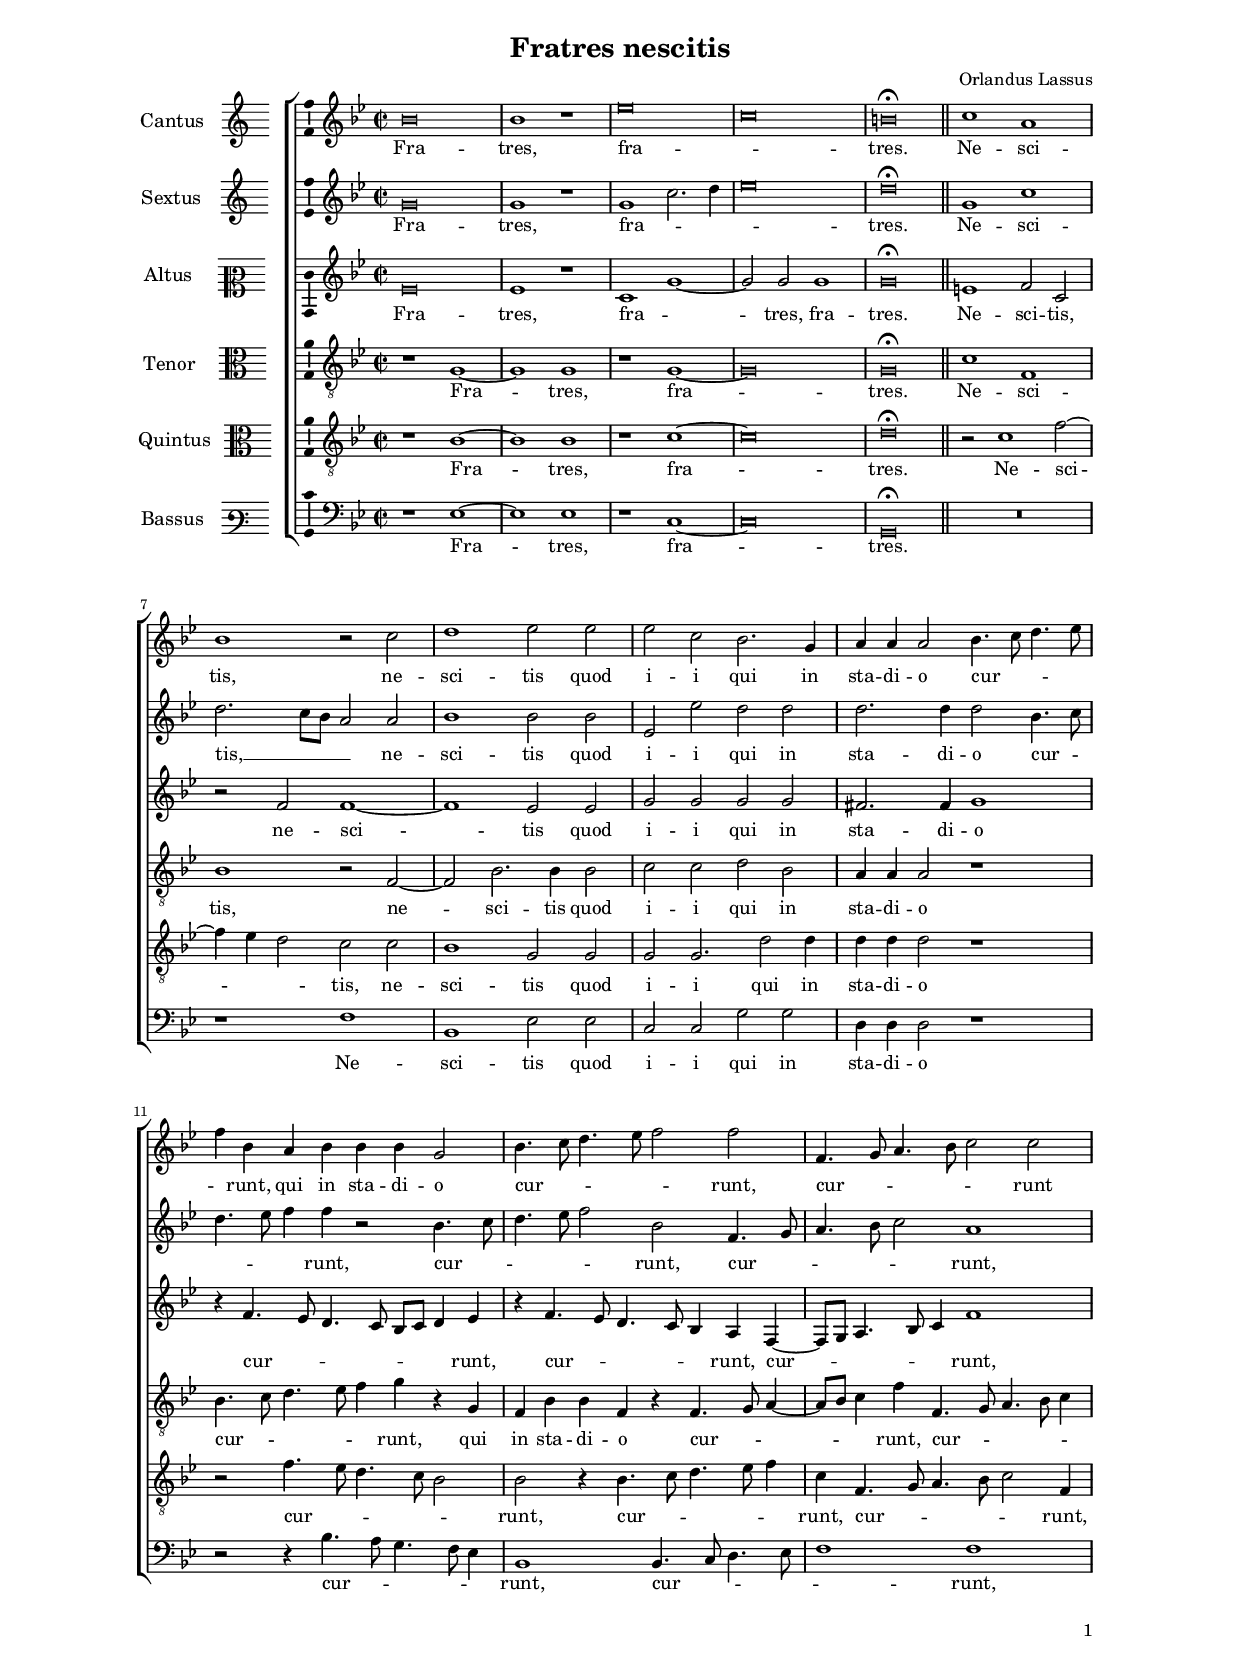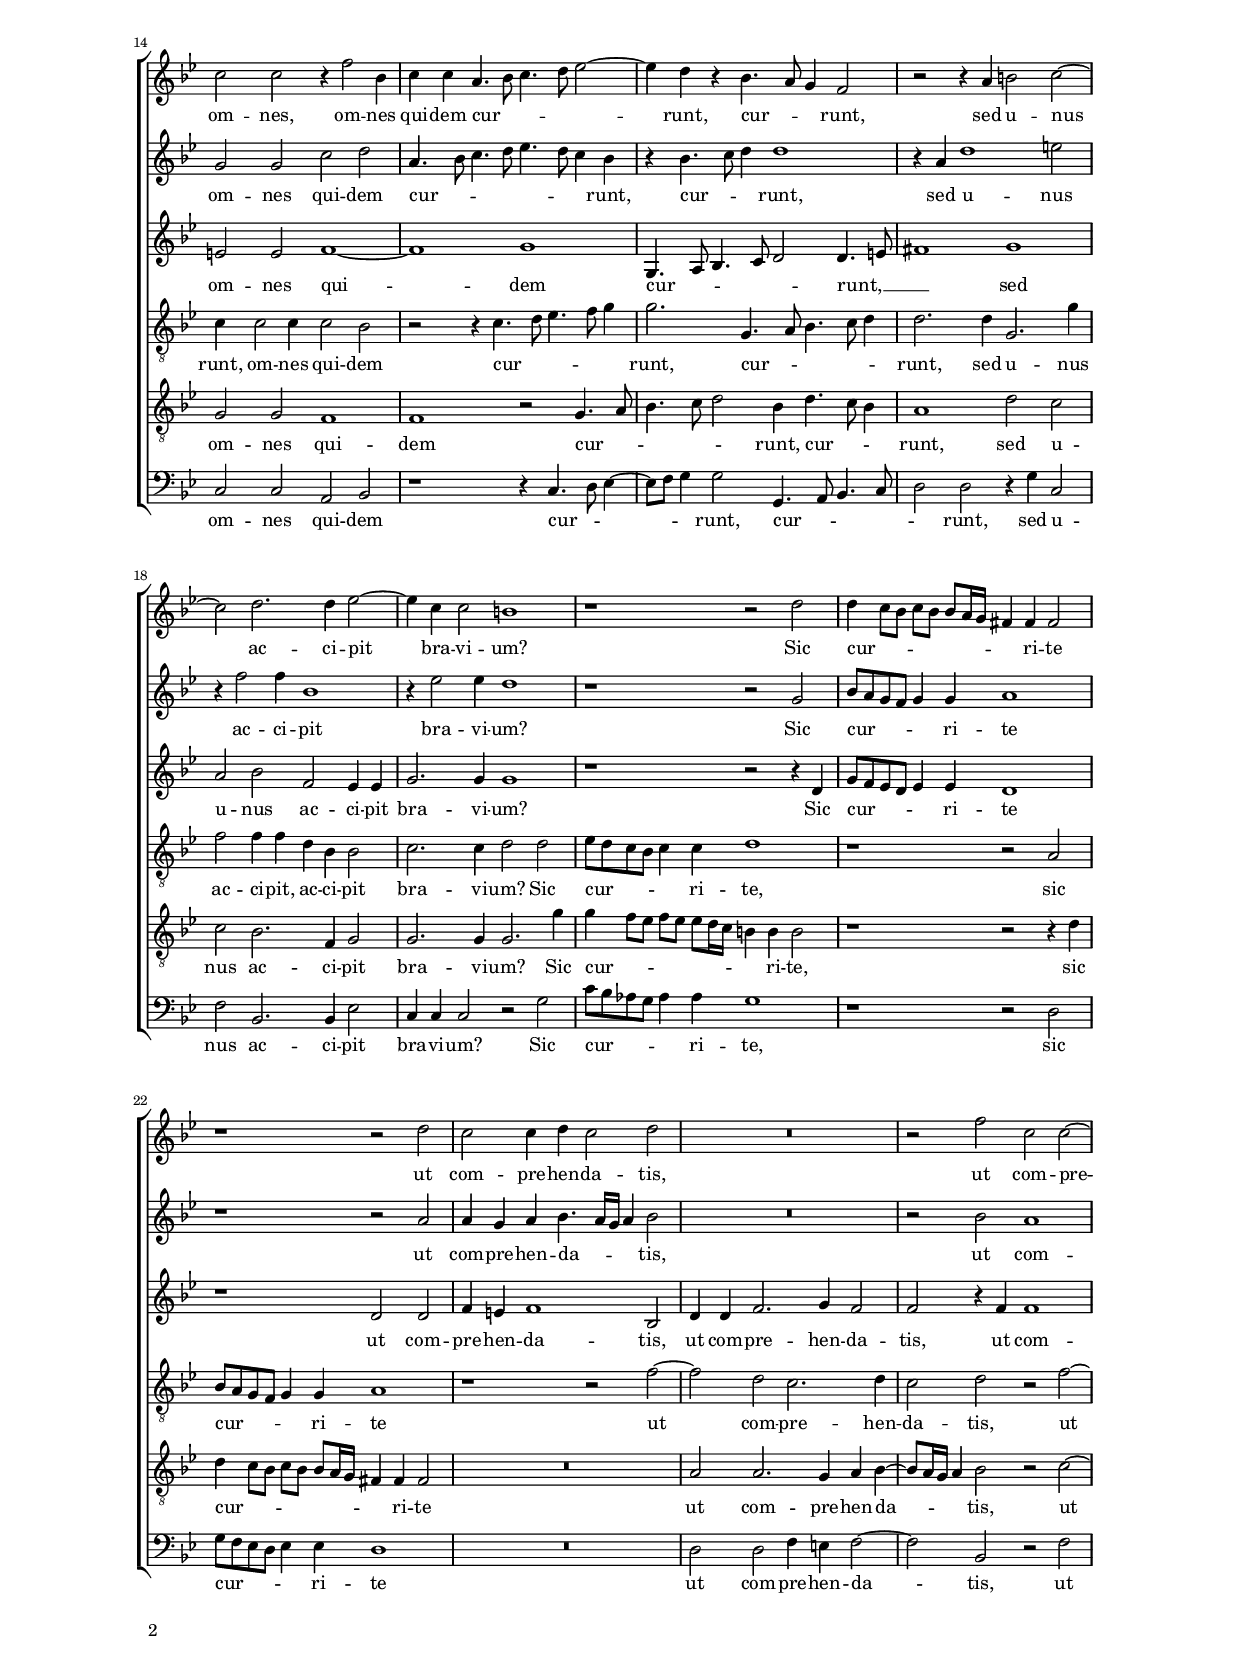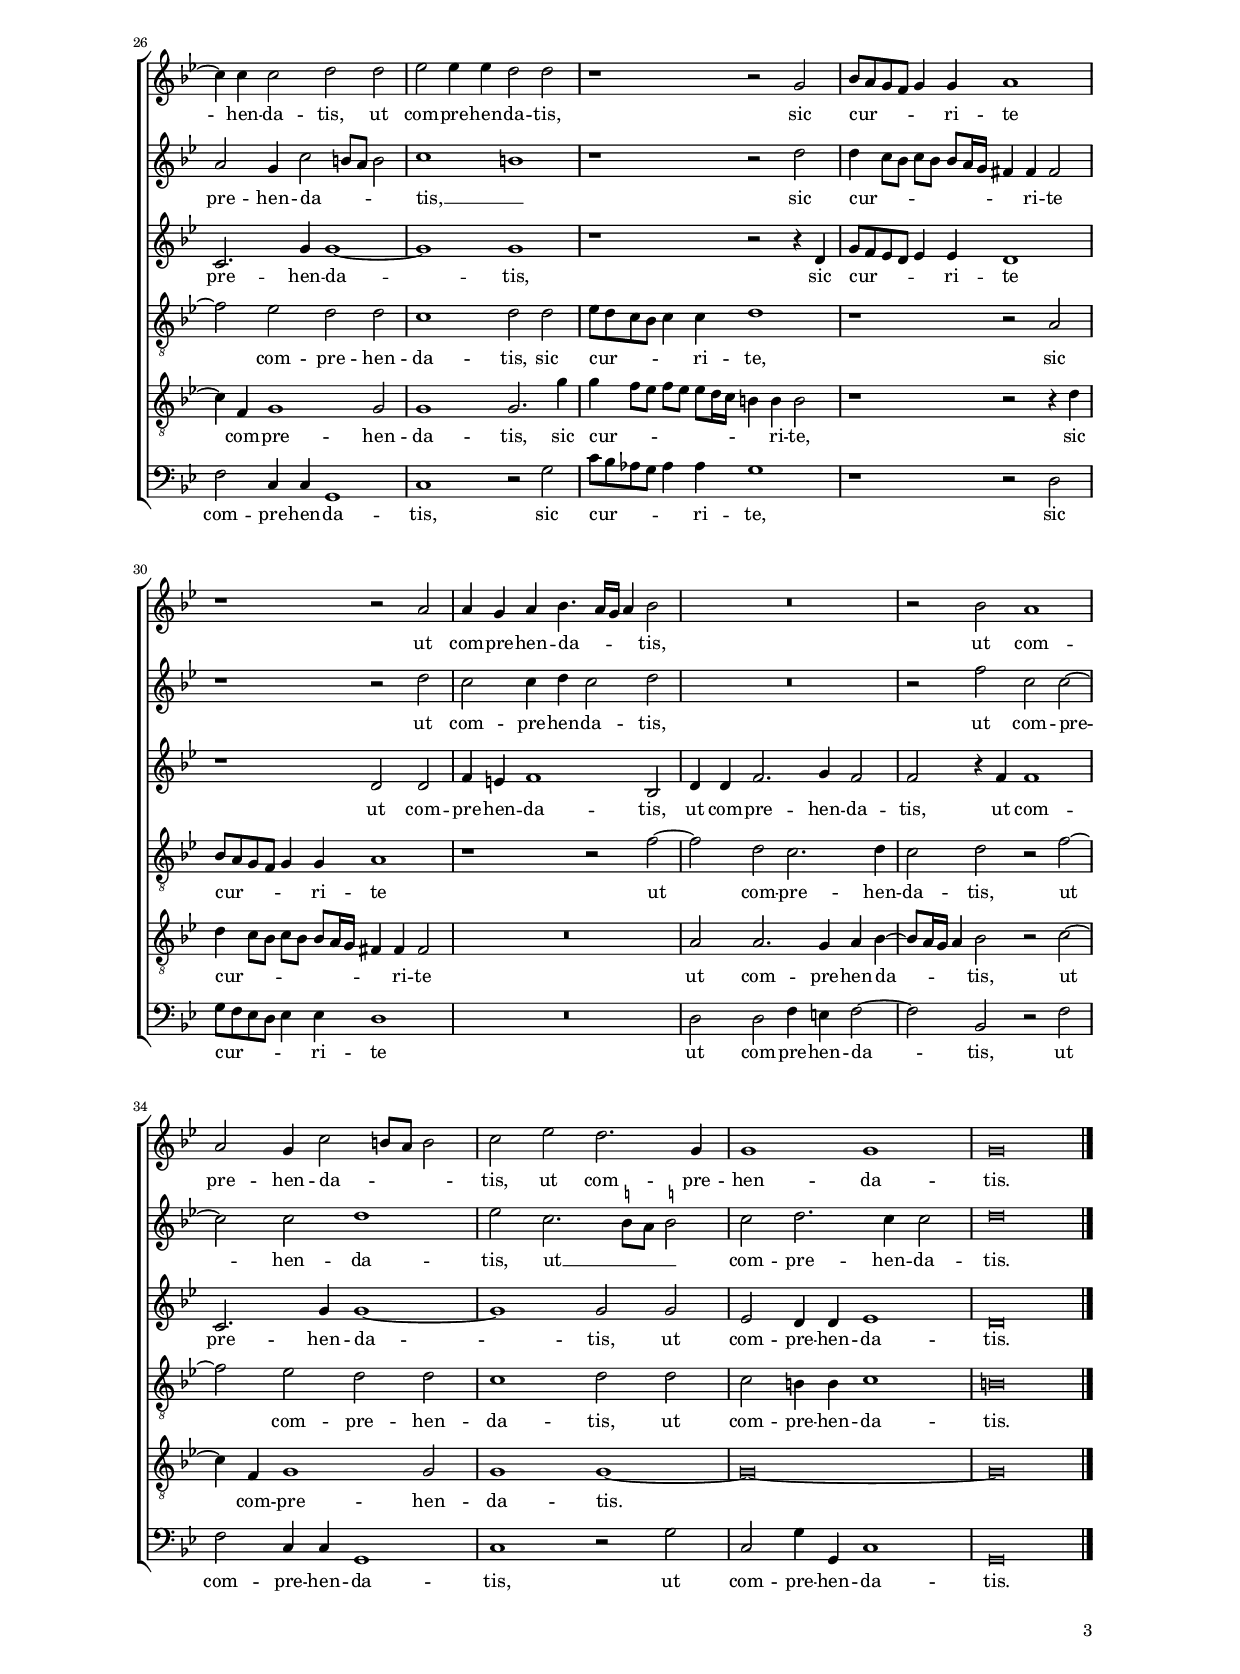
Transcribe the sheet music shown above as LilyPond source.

\header
{
  title="Fratres nescitis"
  composer="Orlandus Lassus"
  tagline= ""
}

\version "2.22.1"
\include "deutsch.ly"
#(set-global-staff-size 15)
#(ly:set-option 'point-and-click #f)

	
\paper
	{
	top-margin = 1.5 \cm
	bottom-margin = 1 \cm
	left-margin = 2.5 \cm
	right-margin = 2.5 \cm
	ragged-bottom = ##f
	ragged-last-bottom = ##t
	print-page-number = ##f
	system-system-spacing = #'((basic-distance . 17) (minimum-distance . 14) (padding . 6) (strechability . 250))
    oddFooterMarkup=\markup   \fill-line { "" \fromproperty #'page:page-number-string }
    evenFooterMarkup=\markup  \fill-line { \fromproperty #'page:page-number-string "" }
    last-bottom-spacing = #'((basic-distance . 12) (minimum-distance . 7) (padding . 4))
	systems-per-page = 3
%	min-systems-per-page = 3
	}

	
global = {
	\key c \major
	\time 2/2 \set Score.measureLength = #(ly:make-moment 2/1)
	\skip 1*2*5 \bar "||"
	\skip 1*2*32 \bar "|."
	}

	ficta = { \once \set suggestAccidentals = ##t }
	
	forget = #(define-music-function (music) (ly:music?) #{
		\accidentalStyle forget
		$music
		\accidentalStyle default
		#})
    
    m = \melisma
    me = \melismaEnd



incipitcantus = \markup { \score {
	{
	\set Staff.instrumentName = \markup { \fontsize #1 "Cantus" }
	\key c \major
	\clef violin
	s4 \bar ""
	}
	\layout  {
	raggedright = ##t
	indent = 1.6 \cm
	line-width = 2.4 \cm
	\context { \Staff \remove Time_signature_engraver }
	\override Staff.Clef.Y-extent = #'(0 . 0)
	}} \hspace #1 }
	

incipitsextus = \markup { \score {
	{
	\set Staff.instrumentName = \markup { \fontsize #1 "Sextus" }
	\key c \major
	\clef violin
	s4 \bar ""
	}
	\layout  {
	raggedright = ##t
	indent = 1.6 \cm
	line-width = 2.4 \cm
	\context { \Staff \remove Time_signature_engraver }
	\override Staff.Clef.Y-extent = #'(0 . 0)
	}} \hspace #1 }
      
      
incipitaltus = \markup { \score {
	{
	\set Staff.instrumentName = \markup { \fontsize #1 "Altus" }
	\key c \major
	\clef mezzosoprano
	s4 \bar ""
	}
	\layout  {
	raggedright = ##t
	indent = 1.6 \cm
	line-width = 2.4 \cm
	\context { \Staff \remove Time_signature_engraver }
	\override Staff.Clef.Y-extent = #'(0 . 0)
	}} \hspace #1 }


incipittenor = \markup { \score {
	{
	\set Staff.instrumentName = \markup { \fontsize #1 "Tenor" }
	\key c \major
	\clef alto
	s4 \bar ""
	}
	\layout  {
	raggedright = ##t
	indent = 1.6 \cm
	line-width = 2.4 \cm
	\context { \Staff \remove Time_signature_engraver }
	\override Staff.Clef.Y-extent = #'(0 . 0)
	}} \hspace #1 }
      
      
incipitquintus = \markup { \score {
	{
	\set Staff.instrumentName = \markup { \fontsize #1 "Quintus" }
	\key c \major
	\clef alto
	s4 \bar ""
	}
	\layout  {
	raggedright = ##t
	indent = 1.6 \cm
	line-width = 2.4 \cm
	\context { \Staff \remove Time_signature_engraver }
	\override Staff.Clef.Y-extent = #'(0 . 0)
	}} \hspace #1 }
      
      
incipitbassus = \markup { \score {
	{
	\set Staff.instrumentName = \markup { \fontsize #1 "Bassus" }
	\key c \major
	\clef varbaritone
	s4 \bar ""
	}
	\layout  {
	raggedright = ##t
	indent = 1.6 \cm
	line-width = 2.4 \cm
	\context { \Staff \remove Time_signature_engraver }
	\override Staff.Clef.Y-extent = #'(0 . 0)
	}} \hspace #1 }


cantus =  \relative c''
	{
	c\breve
	c1 r
	f\breve \m
	d\breve \me
%5
	cis\breve\fermata |
	d1 h
	c1 r2 d
	e1 f2 f
	f2 d c2. a4
%10
	h4 h h2 c4. \m d8 e4. f8 |
	g4 \me c, h c c c a2
	c4. \m d8 e4. f8 g2 \me g
	g,4. \m a8 h4. c8 d2 \me d
	d2 d r4 g2 c,4
%15
	d4 d h4. \m c8 d4. e8 f2~ |
	f4 \me e r c4. \m h8 a4 \me g2
	r2 r4 h cis2 d~
	d2 e2. e4 f2~
	f4 d d2 cis1
%20
	r1 r2 e |
	e4 \m d8 c d[ c] c h16 a gis4 \me gis gis2
	r1 r2 e'
	d2 d4 e d2 e
	R\breve
%25
	r2 g d d~ |
	d4 d d2 e e
	f2 f4 f e2 e
	r1 r2 a,
	c8 \m h a g a4 \me a h1
%30
	r1 r2 h |
	h4 a h c4. \m h16 a h4 \me c2
	R\breve
	r2 c h1
	h2 a4 d2 \m cis8 h cis2 \me
%35
	d2 f e2. a,4 |
	a1 a
	a\breve |
	}
	

sextus = \relative c''
	{
	a\breve
	a1 r
	a1 \m d2. e4
	f\breve \me
%5
	e\breve\fermata |
	a,1 d
	e2. \m d8 c h2 \me h
	c1 c2 c
	f,2 f' e e
%10
	e2. e4 e2 c4. \m d8 |
	e4. f8 g4 \me g r2 c,4. \m d8
	e4. f8 g2 \me c, g4. \m a8
	h4. c8 d2 \me h1
	a2 a d e
%15
	h4. \m c8 d4. e8 f4. e8 d4 \me c |
	r4 c4. \m d8 e4 \me e1
	r4 h e1 fis2
	r4 g2 g4 c,1
	r4 f2 f4 e1
%20
	r1 r2 a, |
	c8 \m h a g a4 \me a h1
	r1 r2 h
	h4 a h c4. \m h16 a h4 \me c2
	R\breve
%25
	r2 c h1 |
	h2 a4 d2 \m cis8 h cis2 \me
	d1 \m cis \me
	r1 r2 e
	e4 \m d8 c d[ c] c8 h16 a gis4 \me gis gis2
%30
	r1 r2 e' |
	d2 d4 e d2 e
	R\breve
	r2 g d d~
	d2 d e1
%35
	f2 d2. \m \stemDown \ficta cis8 h \stemNeutral \ficta cis!2 \me |
	d2 e2. d4 d2
	e\breve |
	}

altus =  \relative c'
	{
	f\breve
	f1 r
	d1 \m a'~
	a2 \me a a1
%5
	a\breve\fermata |
	fis1 g2 d
	r2 g g1~
	g1 f2 f
	a2 a a a
%10
	gis2. gis4 a1 |
	r4 g4. \m f8 e4. d8 c[ d] e4 \me f
	r4 g4. \m f8 e4. d8 c4 \me h g4~
	g8 \m a h4. c8 d4 \me g1
	fis2 fis g1~
%15
	g1 a |
	a,4. \m h8 c4. d8 e2 \me e4. \m fis8
	gis1 \me a
	h2 c g f4 f
	a2. a4 a1
%20
	r1 r2 r4 e |
	a8 \m g f e f4 \me f e1
	r1 e2 e
	g4 fis g1 c,2
	e4 e g2. a4 g2
%25
	g2 r4 g g1 |
	d2. a'4 a1~
	a1 a
	r1 r2 r4 e
	a8 \m g f e f4 \me f e1
%30
	r1 e2 e |
	g4 fis g1 c,2
	e4 e g2. a4 g2
	g2 r4 g g1
	d2. a'4 a1~
%35
	a1 a2 a |
	f2 e4 e f1
	e\breve |
	}


tenor =  \relative c'
	{
	r1 a~
	a1 a
	r1 a~
	a\breve
%5
	a\breve\fermata |
	d1 g,
	c1 r2 g~
	g2 c2. c4 c2
	d2 d e c
%10
	h4 h h2 r1 |
	c4. \m d8 e4. f8 g4 \me a r a,
	g4 c c g r g4. \m a8 h4~
	h8 c d4 \me g g,4. \m a8 h4. c8 d4 \me
	d4 d2 d4 d2 c
%15
	r2 r4 d4. \m e8 f4. g8 a4 \me |
	a2. a,4. \m h8 c4. d8 e4 \me
	e2. e4 a,2. a'4
	g2 g4 g e4 c c2
	d2. d4 e2 e
%20
	f8 \m e d c d4 \me d e1 |
	r1 r2 h
	c8 \m h a g a4  \me a h1
	r1 r2 g'~
	g2 e d2. e4
%25
	d2 e r g~ |
	g2 f e e
	d1 e2 e
	f8 \m e d c d4 \me d e1
	r1 r2 h
%30
	c8 \m h a g a4 \me a h1 |
	r1 r2 g'~
	g2 e d2. e4
	d2 e r g~
	g2 f e e
%35
	d1 e2 e |
	d2 cis4 cis d1
	cis\breve |
	}

	
quintus  =  \relative c'
	{
	r1 c~
	c1 c
	r1 d~
	d\breve
%5
	e\breve\fermata |
	r2 d1 g2~
	g4 \m f e2 \me d d
	c1 a2 a
	a2 a2. e'2 e4
%10
	e4 e e2 r1 |
	r2 g4. \m f8 e4. d8 c2 \me
	c2 r4 c4. \m d8 e4. f8 g4 \me
	d4 g,4. \m a8 h4. c8 d2 \me g,4
	a2 a g1
%15
	g1 r2 a4. \m h8 |
	c4. d8 e2 \me c4 e4. \m d8 c4 \me
	h1 e2 d
	d2 c2. g4 a2
	a2. a4 a2. a'4
%20
	a4 \m g8 f g[ f] f8 e16 d cis4 \me cis cis2 |
	r1 r2 r4 e
	e4 \m d8 c d[ c] c8 h16 a gis4 \me gis gis2
	R\breve
	h2 h2. a4 h c~
%25
	c8 \m h16 a h4 \me c2 r d~ |
	d4 g, a1 a2
	a1 a2. a'4
	a4 \m g8 f g[ f] f e16 d cis4 \me cis cis2
	r1 r2 r4 e
%30
	e4 \m d8 c d[ c] c8 h16 a gis4 \me gis gis2 |
	R\breve
	h2 h2. a4 h c~
	c8 \m h16 a h4 \me c2 r d~
	d4 g, a1 a2
%35
	a1 a~ |
	a\breve~
	a\breve |
	}


bassus  =  \relative c
	{
	r1 f~
	f1 f
	r1 d~
	d\breve
%5
	a\breve\fermata |
	R\breve
	r1 g'
	c,1 f2 f
	d2 d a' a
%10
	e4 e e2 r1 |
	r2 r4 c'4. \m h8 a4. g8 f4 \me
	c1 c4. \m d8 e4. f8
	g1 \me g
	d2 d h c
%15
	r1 r4 d4. \m e8 f4~
	f8 g a4 \me a2 a,4. \m h8 c4. d8
	e2 \me e r4 a d,2
	g2 c,2. c4 f2
	d4 d d2 r a'
%20
	d8 \m c b a b4 \me b a1 |
	r1 r2 e
	a8 \m g f e f4 \me f e1
	R\breve
	e2 e g4 fis g2~
%25
	g2 c, r g' |
	g2 d4 d a1
	d1 r2 a'
	d8 \m c b a b4 \me b a1
	r1 r2 e
%30
	a8 \m g f e f4 \me f e1 |
	R\breve
	e2 e g4 fis g2~
	g2 c, r g'
	g2 d4 d a1
%35
	d1 r2 a' |
	d,2 a'4 a, d1
	a\breve |
	}
	
lyricscantus = \lyricmode {
	Fra -- tres,
	fra -- tres.
	Ne -- sci -- tis,
	ne -- sci -- tis quod i -- i qui in sta -- di -- o cur -- runt,
	qui in sta -- di -- o cur -- runt,
	cur -- runt om -- nes,
	om -- nes qui -- dem cur -- runt,
	cur -- runt,
	sed u -- nus ac -- ci -- pit bra -- vi -- um?
	Sic cur -- ri -- te ut com -- pre -- hen -- da -- tis,
	ut com -- pre -- hen -- da -- tis,
	ut com -- pre -- hen -- da -- tis,
	sic cur -- ri -- te ut com -- pre -- hen -- da -- tis,
	ut com -- pre -- hen -- da -- tis,
	ut com -- pre -- hen -- da -- tis.
	}

	
lyricssextus = \lyricmode {
	Fra -- tres,
	fra -- tres.
	Ne -- sci -- tis, __
	ne -- sci -- tis quod i -- i qui in sta -- di -- o cur -- runt,
	cur -- runt,
	cur -- runt,
	om -- nes qui -- dem cur -- runt,
	cur -- runt,
	sed u -- nus ac -- ci -- pit bra -- vi -- um?
	Sic cur -- ri -- te ut com -- pre -- hen -- da -- tis,
	ut com -- pre -- hen -- da -- tis, __
	sic cur -- ri -- te ut com -- pre -- hen -- da -- tis,
	ut com -- pre -- hen -- da -- tis,
	ut __ com -- pre -- hen -- da -- tis.
	}
	
	
lyricsaltus = \lyricmode {
	Fra -- tres,
	fra -- tres,
	fra -- tres.
	Ne -- sci -- tis,
	ne -- sci -- tis quod i -- i qui in sta -- di -- o cur -- runt,
	cur -- runt,
	cur -- runt,
	om -- nes qui -- dem cur -- runt, __
	sed u -- nus ac -- ci -- pit bra -- vi -- um?
	Sic cur -- ri -- te ut com -- pre -- hen -- da -- tis,
	ut com -- pre -- hen -- da -- tis,
	ut com -- pre -- hen -- da -- tis,
	sic cur -- ri -- te ut com -- pre -- hen -- da -- tis,
	ut com -- pre -- hen -- da -- tis,
	ut com -- pre -- hen -- da -- tis,
	ut com -- pre -- hen -- da -- tis.
	}
	

lyricstenor = \lyricmode {
	Fra -- tres,
	fra -- tres.
	Ne -- sci -- tis,
	ne -- sci -- tis quod i -- i qui in sta -- di -- o cur -- runt,
	qui in sta -- di -- o cur -- runt,
	cur -- runt,
	om -- nes qui -- dem cur -- runt,
	cur -- runt,
	sed u -- nus ac -- ci -- pit,
	ac -- ci -- pit bra -- vi -- um?
	Sic cur -- ri -- te,
	sic cur -- ri -- te ut com -- pre -- hen -- da -- tis,
	ut com -- pre -- hen -- da -- tis,
	sic cur -- ri -- te,
	sic cur -- ri -- te ut com -- pre -- hen -- da -- tis,
	ut com -- pre -- hen -- da -- tis,
	ut com -- pre -- hen -- da -- tis.
	}

	
lyricsquintus = \lyricmode {
	Fra -- tres,
	fra -- tres.
	Ne -- sci -- tis,
	ne -- sci -- tis quod i -- i qui in sta -- di -- o cur -- runt,
	cur -- runt,
	cur -- runt,
	om -- nes qui -- dem cur -- runt,
	cur -- runt,
	sed u -- nus ac -- ci -- pit bra -- vi -- um?
	Sic cur -- ri -- te,
	sic cur -- ri -- te ut com -- pre -- hen -- da -- tis,
	ut com -- pre -- hen -- da -- tis,
	sic cur -- ri -- te,
	sic cur -- ri -- te ut com -- pre -- hen -- da -- tis,
	ut com -- pre -- hen -- da -- tis.
	}
	
	
lyricsbassus = \lyricmode {
	Fra -- tres,
	fra -- tres.
	Ne -- sci -- tis quod i -- i qui in sta -- di -- o cur -- runt,
	cur -- runt,
	om -- nes qui -- dem cur -- runt,
	cur -- runt,
	sed u -- nus ac -- ci -- pit bra -- vi -- um?
	Sic cur -- ri -- te,
	sic cur -- ri -- te ut com -- pre -- hen -- da -- tis,
	ut com -- pre -- hen -- da -- tis,
	sic cur -- ri -- te,
	sic cur -- ri -- te ut com -- pre -- hen -- da -- tis,
	ut com -- pre -- hen -- da -- tis,
	ut com -- pre -- hen -- da -- tis.
	}
	

\score
{  
    \transpose c b, {
	\new ChoirStaff \with { \override StaffGrouper.staff-staff-spacing.basic-distance = #12 }
	<<
	
	\new Staff << \global
	\new Voice="v1" {
		\set Staff.instrumentName=\incipitcantus
		\set Staff.midiInstrument = "reed organ"
		\clef violin
		\cantus }
	\new Lyrics \lyricsto "v1" {\lyricscantus }
	>>
	
	
	\new Staff << \global
	\new Voice="v6" {
		\set Staff.instrumentName=\incipitsextus
		\set Staff.midiInstrument = "reed organ"
		\clef violin 
		\sextus}
	\new Lyrics \lyricsto "v6" {\lyricssextus }
	>>

	
	\new Staff << \global
	\new Voice="v2" {
		\set Staff.instrumentName=\incipitaltus
		\set Staff.midiInstrument = "reed organ"
		\clef violin 
		\altus}
	\new Lyrics \lyricsto "v2" {\lyricsaltus }
	>>

	
	\new Staff << \global
	\new Voice="v3" {
		\set Staff.instrumentName=\incipittenor
		\set Staff.midiInstrument = "reed organ"
		\clef "G_8"
		\tenor }
	\new Lyrics \lyricsto "v3" {\lyricstenor }
	>>
	
	
	\new Staff << \global
	\new Voice="v5" {
		\set Staff.instrumentName=\incipitquintus
		\set Staff.midiInstrument = "reed organ"
		\clef "G_8"
		\quintus}
	\new Lyrics \lyricsto "v5" {\lyricsquintus }
	>>
	
	
	\new Staff << \global
	\new Voice="v4" {
		\set Staff.instrumentName=\incipitbassus
		\set Staff.midiInstrument = "reed organ"
		\clef bass 
		\bassus }
	\new Lyrics \lyricsto "v4" {\lyricsbassus}
	>>
	
	>>
    } % transpose
		
	\layout
	{
	indent = 2.5 \cm
%	\context { \Lyrics \override VerticalAxisGroup.nonstaff-relatedstaff-spacing.padding = #2 }
%	\context { \Lyrics \override LyricText.font-size = #1 }
	\context { \Staff \override TimeSignature.break-visibility = #end-of-line-invisible }
    \context { \Staff \consists "Ambitus_engraver" }
	\context { \Score \override BarNumber.padding = #2 }
	\context { \Voice \override NoteHead.style = #'baroque }
	}
	
\midi
	{
    	\tempo 2 = 85
	}
	
}


% EOF
